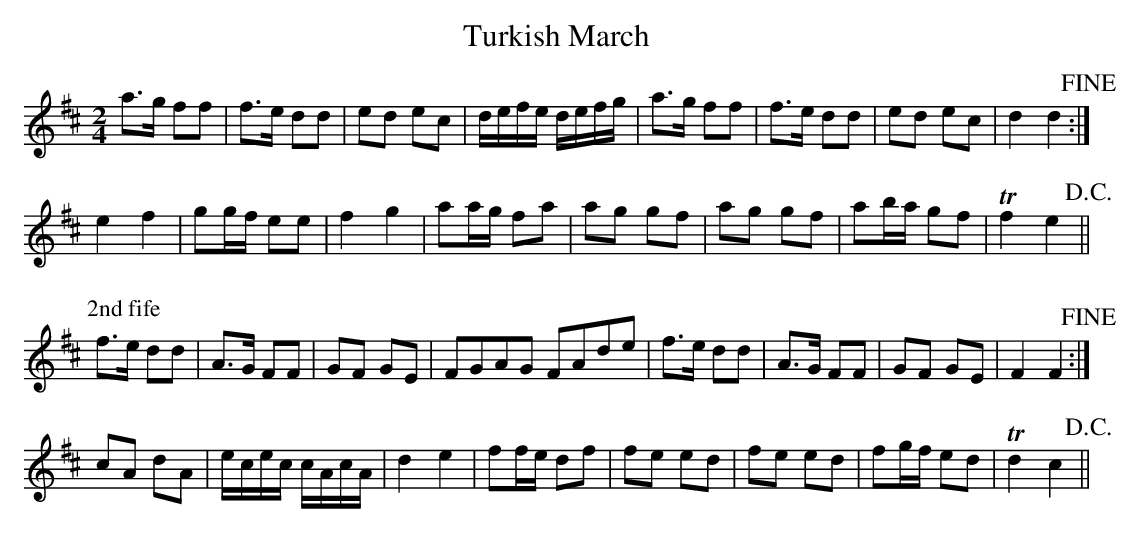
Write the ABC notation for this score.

X:1
T:Turkish March
M:2/4
L:1/8
K:D
a>g ff|f>e dd|ed ec|d/e/f/e/ d/e/f/g/|a>g ff|f>e dd|ed ec|d2 d2!fine!:|
e2 f2|gg/f/ ee|f2 g2|aa/g/ fa|ag gf|ag gf|ab/a/ gf|Tf2 e2!D.C.!||
P:2nd fife
f>e dd|A>G FF|GF GE|FGAG FAde|f>e dd|A>G FF|GF GE|F2 F2!fine!:|
cA dA|e/c/e/c/ c/A/c/A/|d2 e2|ff/e/ df|fe ed|fe ed|fg/f/ ed|Td2 c2!D.C.!||
